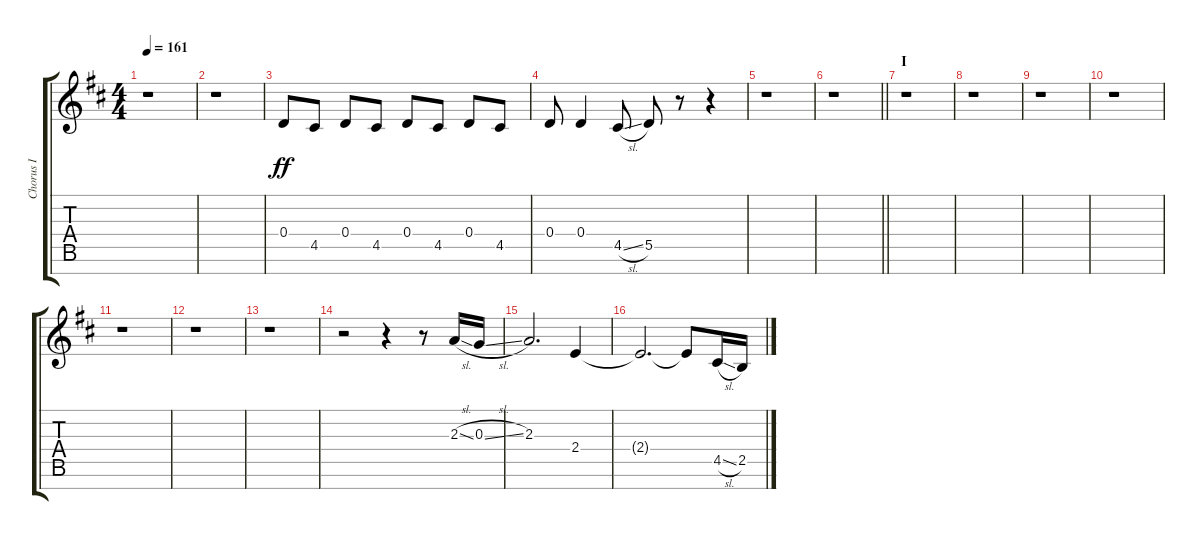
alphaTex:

\track ("Chorus I" "Chorus I") {instrument voiceoohs}
\staff {score tabs}
\tuning (E5 B4 G4 D4 A3 E3 B2) {hide}
\ts (4 4)
\tempo 161
\clef g2
\ks d
r.1{dy ff} |
r.1 |
0.4.8 4.5.8 0.4.8 4.5.8 0.4.8 4.5.8 0.4.8 4.5.8 |
0.4.8 0.4.4 4.5{sl}.8 5.5.8 r.8 r.4 |
r.1 |
\barLineRight lightlight
r.1 |
\section ("" "I")
r.1 |
r.1 |
r.1 |
r.1 |
r.1 |
r.1 |
r.1 |
r.2 r.4 r.8 2.3{sl}.16 0.3{sl}.16 |
2.3.2{d} 2.4.4 |
2.4{t}.2{d} 2.4{t}.8 4.5{sl}.16 2.5{sl}.16
